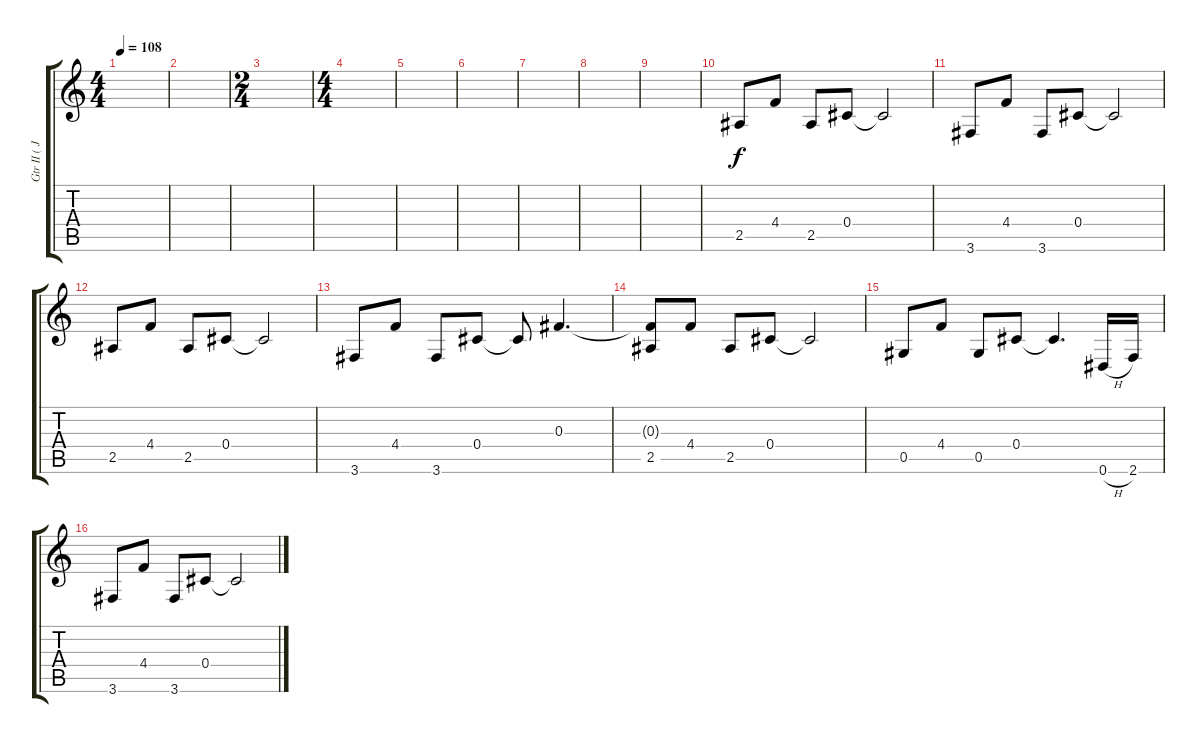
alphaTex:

\track ("Gtr II ( James )" "Gtr II ( J") {instrument electricguitarclean}
\staff {score tabs}
\tuning (Eb4 Bb3 Gb3 Db3 Ab2 Eb2) {hide}
\ts (4 4)
\tempo 108
\clef g2
\ks c
|
|
\ts (2 4)
|
\ts (4 4)
|
|
|
|
|
|
2.5.8 4.4.8 2.5.8 0.4.8 0.4{t}.2 |
3.6.8 4.4.8 3.6.8 0.4.8 0.4{t}.2 |
2.5.8 4.4.8 2.5.8 0.4.8 0.4{t}.2 |
3.6.8 4.4.8 3.6.8 0.4.8 0.4{t}.8 0.3.4{d} |
(0.3{t} 2.5).8 4.4.8 2.5.8 0.4.8 0.4{t}.2 |
0.5.8 4.4.8 0.5.8 0.4.8 0.4{t}.4{d} 0.6{h}.16 2.6.16 |
3.6.8 4.4.8 3.6.8 0.4.8 0.4{t}.2
